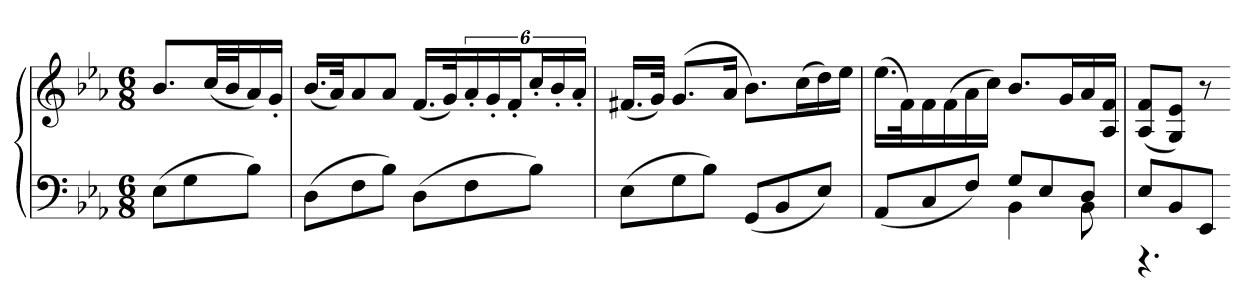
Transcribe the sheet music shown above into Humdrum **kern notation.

**kern	**kern
*part1	*part1
*staff2	*staff1
*clefF4	*clefG2
*k[b-e-a-]	*k[b-e-a-]
*M6/8	*M6/8
=	=
(8E-L	8.b-L
8G	.
.	(32ccLL
.	32b-J
8B-J)	16a-)
.	16g'JJ
=	=
(8DL	(16.b-LL
.	32a-JK)
8F	8a-
8B-J)	8a-J
(8DL	(16.fLL
.	32gK)
8F	24a-'
.	24g'
.	24f'J
8B-J)	24cc'L
.	24b-'
.	24a-'JJ
=	=
(8E-L	(16.f#XLL
.	32gJJk)
8G	(8.gL
8B-J)	.
.	16a-Jk
(8GGL	8.b-L)
8BB-	.
.	(16ccL
8E-J)	16dd)
.	16ee-JJ
=	=
*^	*
(8AA-L	4.ryy	(16.ee-LL
.	.	32fK)
8C	.	16f
.	.	(16f
8FJ)	.	16a-
.	.	16ccJJ)
8GL	4BB-	8.b-L
8E-	.	.
.	.	16gL
8DJ	8BB-	16a-
.	.	16A- 16fJJ
=	=	=
8E-L	4.r	(8A- 8fL
8BB-	.	8G 8e-J)
8EE-J	.	8r
*v	*v	*
=-	=-
*-	*-
